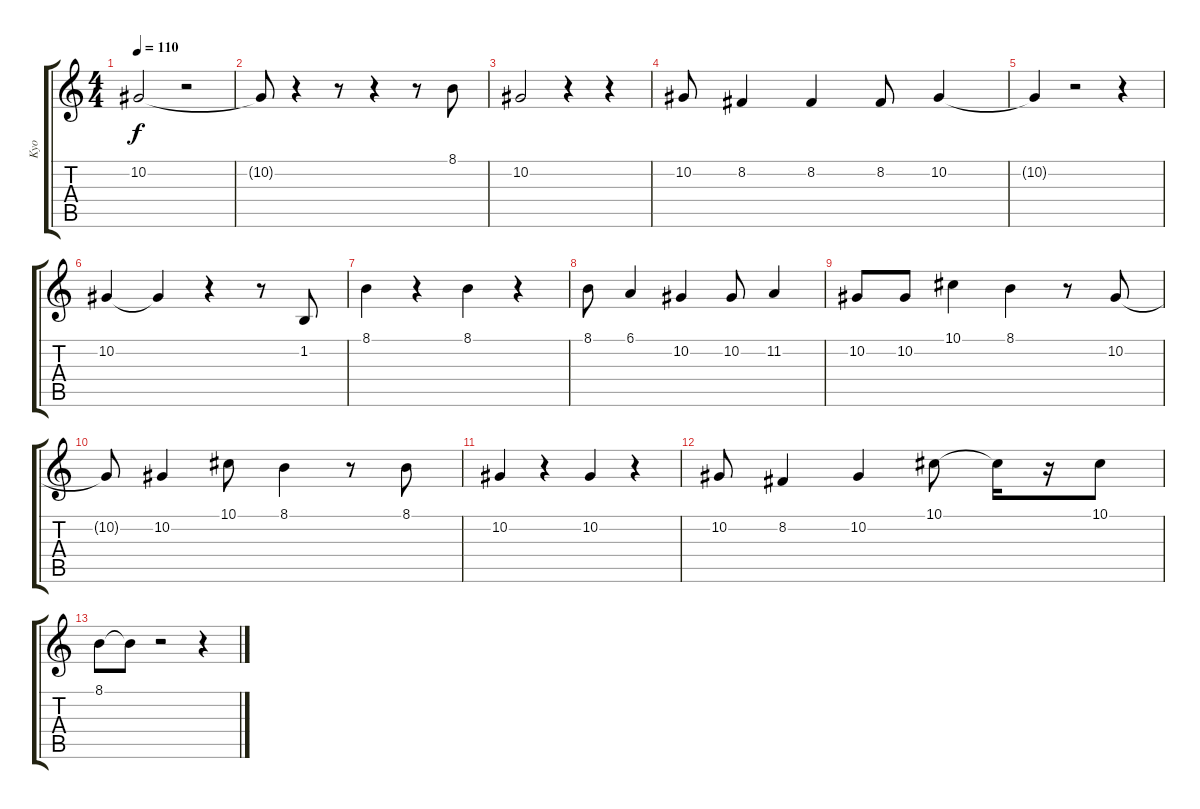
\track ("Kyo" "Kyo") {instrument cello}
\staff {score tabs}
\tuning (Eb4 Bb3 Gb3 Db3 Ab2 Db2) {hide}
\ts (4 4)
\tempo 110
\clef g2
\ks c
10.2.2{dy f} r.2 |
10.2{t}.8 r.4 r.8 r.4 r.8 8.1.8 |
10.2.2 r.4 r.4 |
10.2.8 8.2.4 8.2.4 8.2.8 10.2.4 |
10.2{t}.4 r.2 r.4 |
10.2.4 10.2{t}.4 r.4 r.8 1.2.8 |
8.1.4 r.4 8.1.4 r.4 |
8.1.8 6.1.4 10.2.4 10.2.8 11.2.4 |
10.2.8 10.2.8 10.1.4 8.1.4 r.8 10.2.8 |
10.2{t}.8 10.2.4 10.1.8 8.1.4 r.8 8.1.8 |
10.2.4 r.4 10.2.4 r.4 |
10.2.8 8.2.4 10.2.4 10.1.8 10.1{t}.16 r.16 10.1.8 |
8.1.8 8.1{t}.8 r.2 r.4
